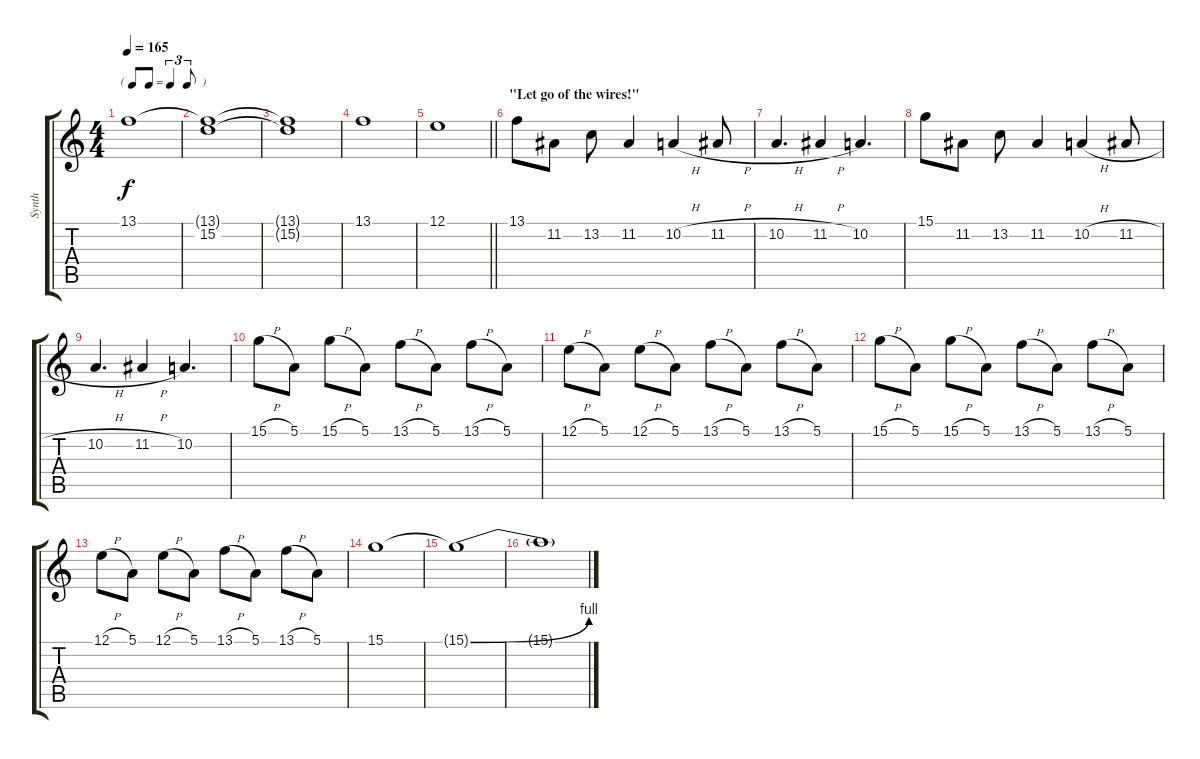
\track ("Synth" "Synth") {instrument synthstrings1}
\staff {score tabs}
\tuning (E4 B3 G3 D3 A2 D2) {hide}
\ts (4 4)
\tf triplet8th
\tempo 165
\clef g2
\ks c
13.1{t}.1{dy f} |
(13.1{t} 15.2).1 |
(13.1{t} 15.2{t}).1 |
13.1.1 |
\barLineRight lightlight
12.1.1 |
\section ("" "\"Let go of the wires!\"")
13.1.8 11.2.8 13.2.8 11.2.4 10.2{h}.4 11.2{h}.8 |
10.2{h}.4{d} 11.2{h}.4 10.2.4{d} |
15.1.8 11.2.8 13.2.8 11.2.4 10.2{h}.4 11.2{h}.8 |
10.2{h}.4{d} 11.2{h}.4 10.2.4{d} |
15.1{h}.8{instrument pad8sweep} 5.1.8 15.1{h}.8 5.1.8 13.1{h}.8 5.1.8 13.1{h}.8 5.1.8 |
12.1{h}.8 5.1.8 12.1{h}.8 5.1.8 13.1{h}.8 5.1.8 13.1{h}.8 5.1.8 |
15.1{h}.8 5.1.8 15.1{h}.8 5.1.8 13.1{h}.8 5.1.8 13.1{h}.8 5.1.8 |
12.1{h}.8 5.1.8 12.1{h}.8 5.1.8 13.1{h}.8 5.1.8 13.1{h}.8 5.1.8 |
15.1.1{instrument synthstrings1} |
15.1{be (bend 0 0 60 4) t}.1 |
15.1{t}.1
